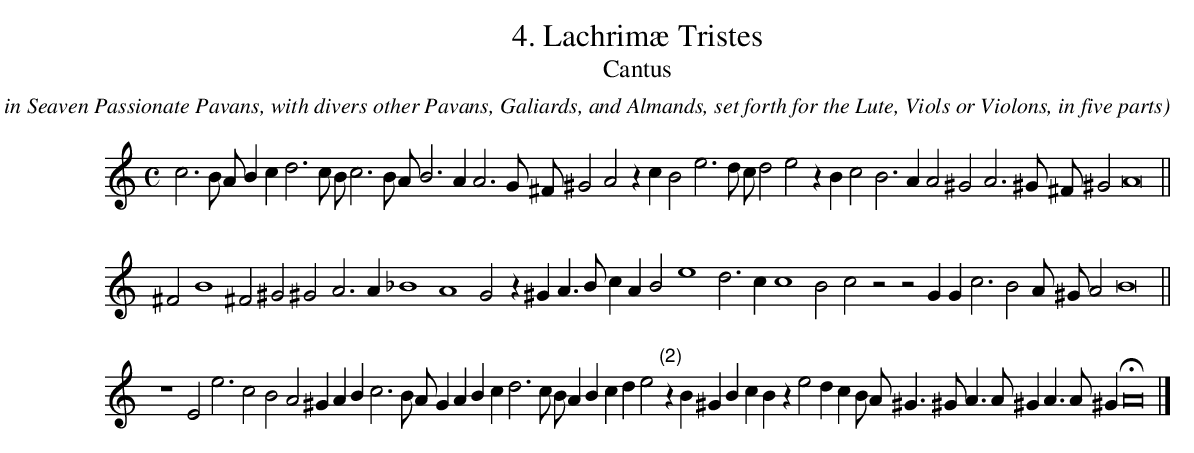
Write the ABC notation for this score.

X:1
T:4. Lachrim\ae Tristes
T:Cantus
C: John Dowland
O: From Lachrimae, or Seaven Teares figured in Seaven Passionate Pavans, with divers other Pavans, Galiards, and Almands, set forth for the Lute, Viols or Violons, in five parts
L:1/4
M:C
K:Amin
c3 B/ A/ B c d3 c/ B/ c3 B/ A/ B3 A A3 G/ ^F/ ^G2 A2 z c B2 e3 d/ c/ d2 e2 z B c2 B3 A A2 ^G2 A3 ^G/ ^F/ ^G2 A8 ||
^F2 B4 ^F2 ^G2 ^G2 A3 A _B4 A4 G2 z ^G A > B c A B2 e4 d3 c c4 B2 c2 z2 z2 G G c3 B2 A/ ^G/ A2 B8 ||
z4 E2 e3 c2 B2 A2 ^G A B c3 B/ A/ G A B c d3 c/ B/ A B c d e2 "(2)"z B ^G B c B z e2 d c B/ A/ ^G > ^G A > A ^G A > A ^G HA8 |]
